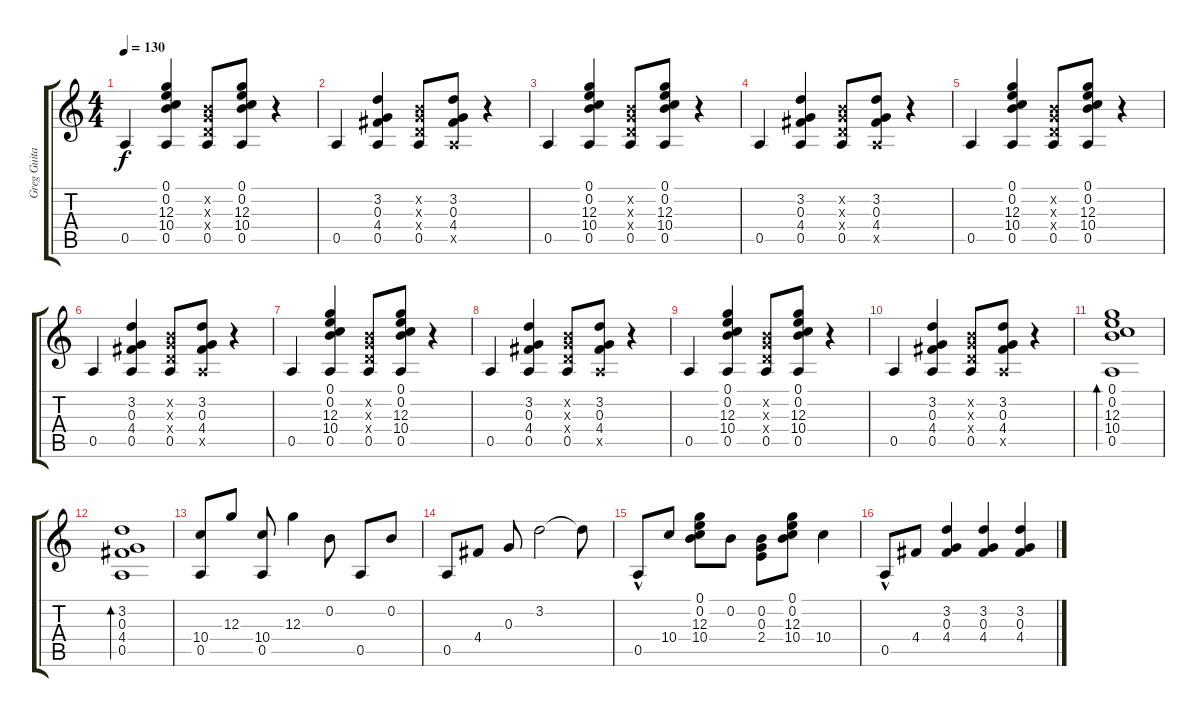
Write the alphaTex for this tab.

\track ("Greg Guitar (Gibson J-200)" "Greg Guita") {instrument acousticguitarsteel}
\staff {score tabs}
\tuning (E4 B3 G3 D3 A2 E2) {hide}
\ts (4 4)
\tempo 130
\clef g2
\ks c
0.5.4{dy f} (0.1 0.2 12.3 10.4 0.5).4 (0.2{x} 0.3{x} 0.4{x} 0.5).8 (0.1 0.2 12.3 10.4 0.5).8 r.4 |
0.5.4 (3.2 0.3 4.4 0.5).4 (0.2{x} 0.3{x} 0.4{x} 0.5).8 (3.2 0.3 4.4 0.5{x}).8 r.4 |
0.5.4 (0.1 0.2 12.3 10.4 0.5).4 (0.2{x} 0.3{x} 0.4{x} 0.5).8 (0.1 0.2 12.3 10.4 0.5).8 r.4 |
0.5.4 (3.2 0.3 4.4 0.5).4 (0.2{x} 0.3{x} 0.4{x} 0.5).8 (3.2 0.3 4.4 0.5{x}).8 r.4 |
0.5.4 (0.1 0.2 12.3 10.4 0.5).4 (0.2{x} 0.3{x} 0.4{x} 0.5).8 (0.1 0.2 12.3 10.4 0.5).8 r.4 |
0.5.4 (3.2 0.3 4.4 0.5).4 (0.2{x} 0.3{x} 0.4{x} 0.5).8 (3.2 0.3 4.4 0.5{x}).8 r.4 |
0.5.4 (0.1 0.2 12.3 10.4 0.5).4 (0.2{x} 0.3{x} 0.4{x} 0.5).8 (0.1 0.2 12.3 10.4 0.5).8 r.4 |
0.5.4 (3.2 0.3 4.4 0.5).4 (0.2{x} 0.3{x} 0.4{x} 0.5).8 (3.2 0.3 4.4 0.5{x}).8 r.4 |
0.5.4 (0.1 0.2 12.3 10.4 0.5).4 (0.2{x} 0.3{x} 0.4{x} 0.5).8 (0.1 0.2 12.3 10.4 0.5).8 r.4 |
0.5.4 (3.2 0.3 4.4 0.5).4 (0.2{x} 0.3{x} 0.4{x} 0.5).8 (3.2 0.3 4.4 0.5{x}).8 r.4 |
(0.1 0.2 12.3 10.4 0.5).1{bd 480} |
(3.2 0.3 4.4 0.5).1{bd 480} |
(10.4 0.5).8 12.3.8 (10.4 0.5).8 12.3.4 0.2.8 0.5.8 0.2.8 |
0.5.8 4.4.8 0.3.8 3.2.2 3.2{t}.8 |
0.5{hac}.8 10.4.8 (0.1 0.2 12.3 10.4).8 0.2.8 (0.2 0.3 2.4).8 (0.1 0.2 12.3 10.4).8 10.4.4 |
0.5{hac}.8 4.4.8 (3.2 0.3 4.4).4 (3.2 0.3 4.4).4 (3.2 0.3 4.4).4
